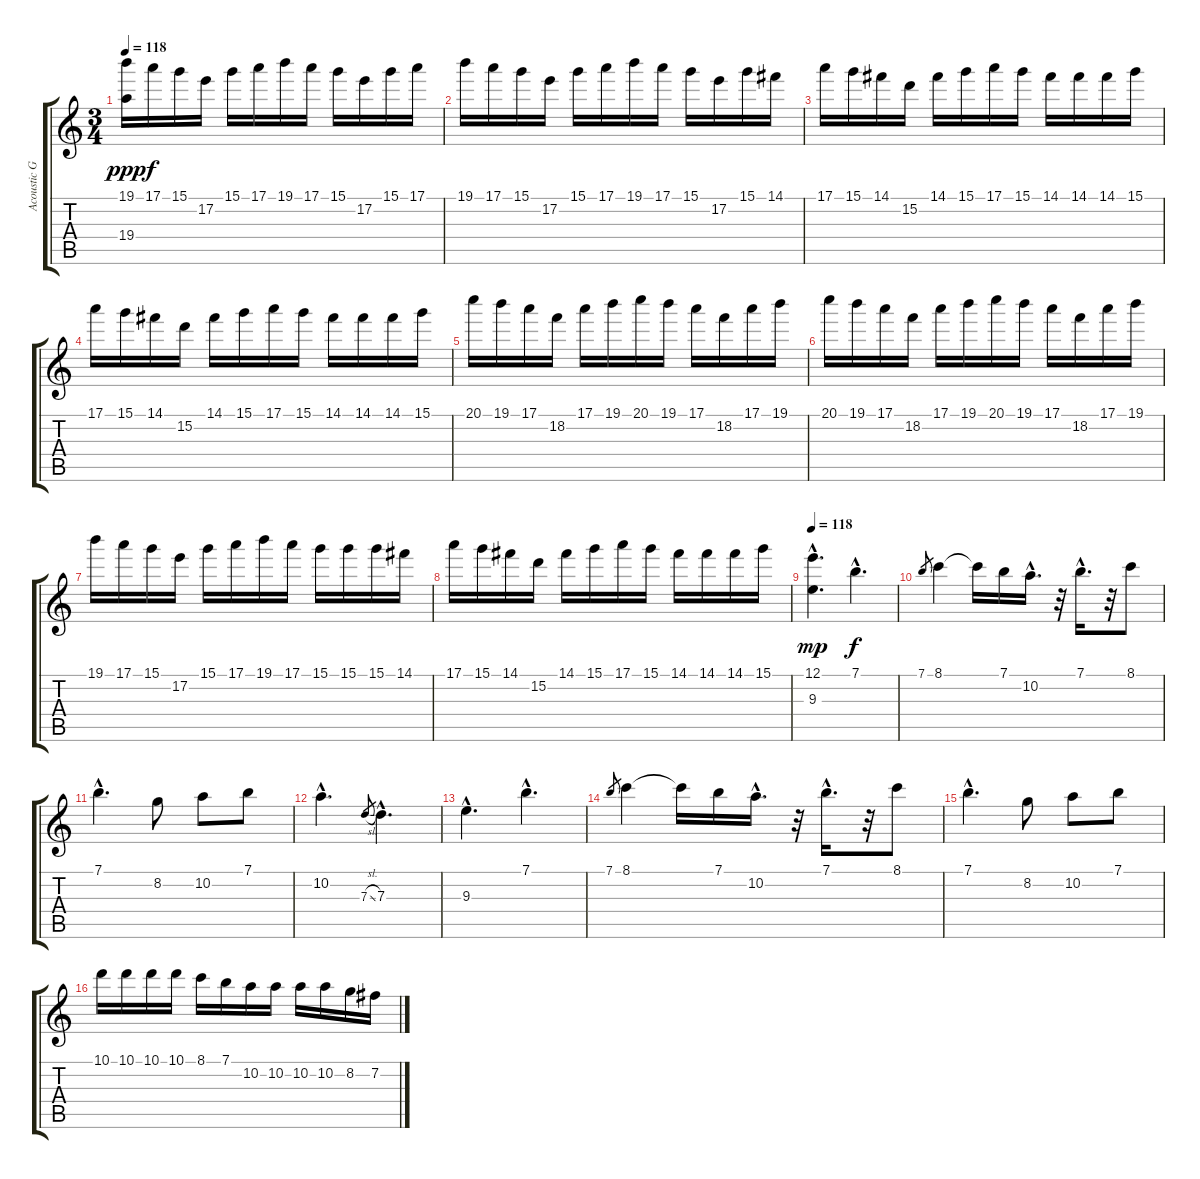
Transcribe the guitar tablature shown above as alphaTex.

\track ("Acoustic Guitar / Solos" "Acoustic G") {instrument acousticguitarnylon}
\staff {score tabs}
\tuning (E4 B3 G3 D3 A2 E2) {hide}
\ts (3 4)
\tempo 118
\clef g2
\ks c
(19.1 19.4).16{dy ppp} 17.1.16{dy f} 15.1.16 17.2.16 15.1.16 17.1.16 19.1.16 17.1.16 15.1.16 17.2.16 15.1.16 17.1.16 |
19.1.16 17.1.16 15.1.16 17.2.16 15.1.16 17.1.16 19.1.16 17.1.16 15.1.16 17.2.16 15.1.16 14.1.16 |
17.1.16 15.1.16 14.1.16 15.2.16 14.1.16 15.1.16 17.1.16 15.1.16 14.1.16 14.1.16 14.1.16 15.1.16 |
17.1.16 15.1.16 14.1.16 15.2.16 14.1.16 15.1.16 17.1.16 15.1.16 14.1.16 14.1.16 14.1.16 15.1.16 |
20.1.16 19.1.16 17.1.16 18.2.16 17.1.16 19.1.16 20.1.16 19.1.16 17.1.16 18.2.16 17.1.16 19.1.16 |
20.1.16 19.1.16 17.1.16 18.2.16 17.1.16 19.1.16 20.1.16 19.1.16 17.1.16 18.2.16 17.1.16 19.1.16 |
19.1.16 17.1.16 15.1.16 17.2.16 15.1.16 17.1.16 19.1.16 17.1.16 15.1.16 15.1.16 15.1.16 14.1.16 |
17.1.16 15.1.16 14.1.16 15.2.16 14.1.16 15.1.16 17.1.16 15.1.16 14.1.16 14.1.16 14.1.16 15.1.16 |
\tempo 118
(12.1{hac} 9.3{hac}).4{d dy mp} 7.1{hac}.4{d dy f} |
7.1.8{gr} 8.1.4 8.1{t}.16 7.1.16 10.2{hac}.16{d} r.32 7.1{hac}.16{d} r.32 8.1.8 |
7.1{hac}.4{d} 8.2.8 10.2.8 7.1.8 |
10.2{hac}.4{d} 7.3{sl}.8{gr} 7.3{hac}.4{d} |
9.3{hac}.4{d} 7.1{hac}.4{d} |
7.1.8{gr} 8.1.4 8.1{t}.16 7.1.16 10.2{hac}.16{d} r.32 7.1{hac}.16{d} r.32 8.1.8 |
7.1{hac}.4{d} 8.2.8 10.2.8 7.1.8 |
10.1.16 10.1.16 10.1.16 10.1.16 8.1.16 7.1.16 10.2.16 10.2.16 10.2.16 10.2.16 8.2.16 7.2.16
